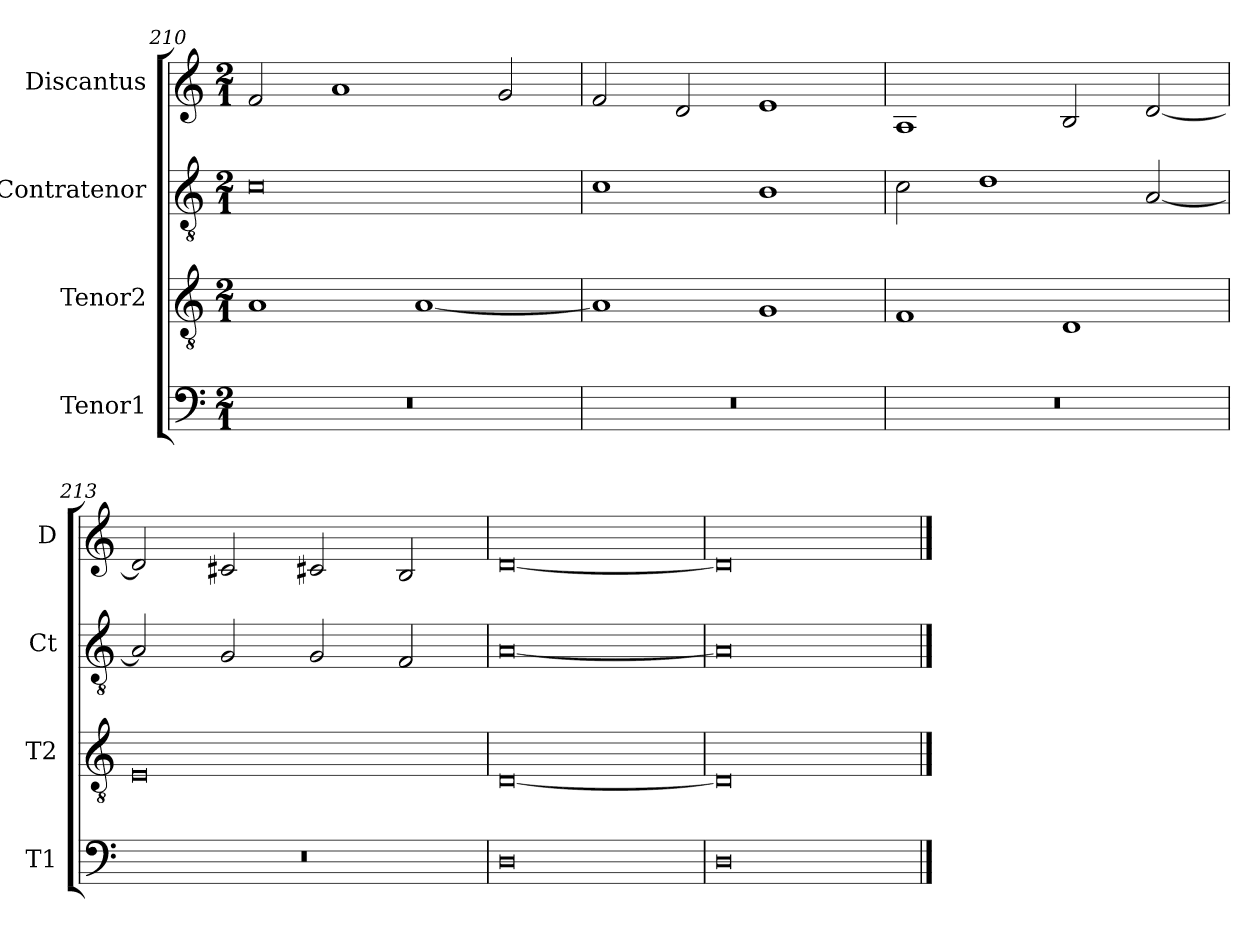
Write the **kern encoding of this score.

**kern	**kern	**kern	**kern
*part4	*part3	*part2	*part1
*staff4	*staff3	*staff2	*staff1
*I"Tenor1	*I"Tenor2	*I"Contratenor	*I"Discantus
*I'T1	*I'T2	*I'Ct	*I'D
*clefF4	*clefGv2	*clefGv2	*clefG2
*k[]	*k[]	*k[]	*k[]
*M2/1	*M2/1	*M2/1	*M2/1
=210	=210	=210	=210
0r	1A	0c	2f/
.	.	.	1a
.	[1A	.	.
.	.	.	2g/
=211	=211	=211	=211
0r	1A]	1c	2f/
.	.	.	2d/
.	1G	1B	1e
=212	=212	=212	=212
0r	1F	2c\	1A
.	.	1d	.
.	1D	.	2B/
.	.	[2A/	[2d/
=213	=213	=213	=213
0r	0E	2A/]	2d/]
.	.	2G/	2c#X/
.	.	2G/	2c#X/
.	.	2F/	2B/
=214	=214	=214	=214
0D	[0D	[0A	[0d
=215	=215	=215	=215
0D	0D]	0A]	0d]
==	==	==	==
*-	*-	*-	*-
